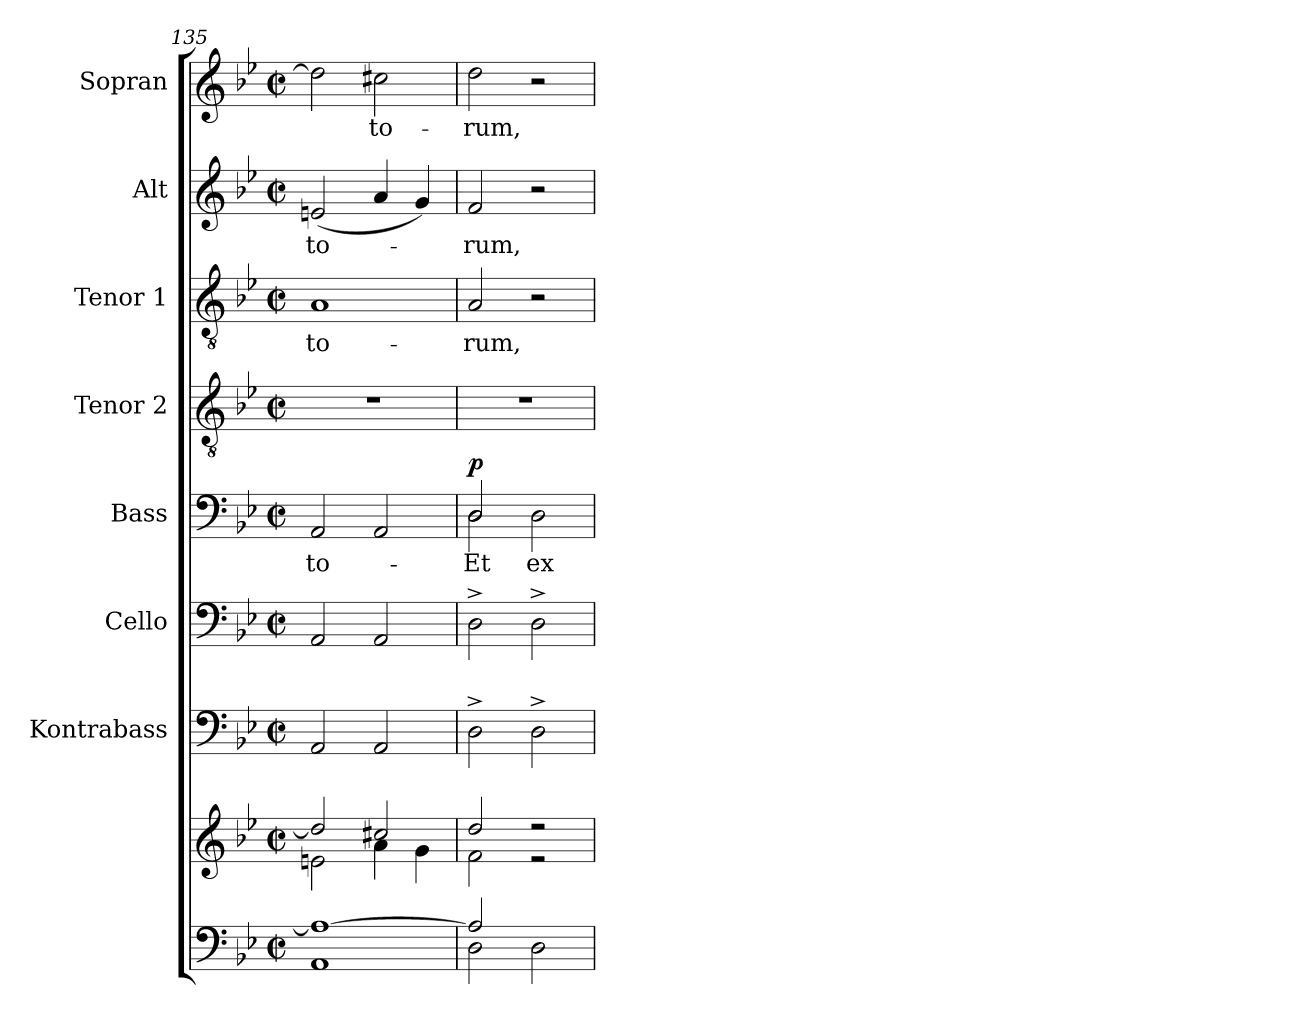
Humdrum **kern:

**kern	**kern	**kern	**kern	**kern	**text	**dynam	**kern	**kern	**text	**kern	**text	**kern	**text
*part8	*part8	*part7	*part6	*part5	*part5	*part5	*part4	*part3	*part3	*part2	*part2	*part1	*part1
*staff9	*staff8	*staff7	*staff6	*staff5	*staff5	*staff5	*staff4	*staff3	*staff3	*staff2	*staff2	*staff1	*staff1
*	*	*I"Kontrabass	*I"Cello	*I"Bass	*	*	*I"Tenor 2	*I"Tenor 1	*	*I"Alt	*	*I"Sopran	*
*	*	*I'Kb.	*	*I'B.	*	*	*I'T. 2	*I'T. 1	*	*I'A.	*	*I'S.	*
*clefF4	*clefG2	*clefF4	*clefF4	*clefF4	*	*	*clefGv2	*clefGv2	*	*clefG2	*	*clefG2	*
*	*	*ITrd7c12	*	*	*	*	*	*	*	*	*	*	*
*k[b-e-]	*k[b-e-]	*k[b-e-]	*k[b-e-]	*k[b-e-]	*	*	*k[b-e-]	*k[b-e-]	*	*k[b-e-]	*	*k[b-e-]	*
*B-:	*B-:	*B-:	*B-:	*B-:	*	*	*B-:	*B-:	*	*B-:	*	*B-:	*
*M2/2	*M2/2	*M2/2	*M2/2	*M2/2	*	*	*M2/2	*M2/2	*	*M2/2	*	*M2/2	*
*met(c|)	*met(c|)	*met(c|)	*met(c|)	*met(c|)	*	*	*met(c|)	*met(c|)	*	*met(c|)	*	*met(c|)	*
=135	=135	=135	=135	=135	=135	=135	=135	=135	=135	=135	=135	=135	=135
*^	*^	*	*	*	*	*	*	*	*	*	*	*	*
!	!	!	!	!	!	!	!LO:LY:b	!	!	!	!LO:LY:b	!	!LO:LY:b	!	!
1A_	1AA	2dd/]	2en\	2AAA/	2AA/	2AA/	-to-	.	1r	1A	-to-	(<2en/	-to-	2dd\]	.
!	!	!	!	!	!	!	!	!	!	!	!	!	!	!	!LO:LY:b
.	.	2cc#X/	4a\	2AAA/	2AA/	2AA/	.	.	.	.	.	4a/	.	2cc#X\	-to-
.	.	.	4g\	.	.	.	.	.	.	.	.	4g/)	.	.	.
=136	=136	=136	=136	=136	=136	=136	=136	=136	=136	=136	=136	=136	=136	=136	=136
!	!	!	!	!	!	!LO:TX:a:Bi:t=Tutti	!	!	!	!	!	!	!	!	!
!	!	!	!	!	!	!LO:TX:a:t=rum,	!	!	!	!	!	!	!	!	!
!	!	!	!	!	!	!	!LO:LY:b	!LO:DY:a	!	!	!LO:LY:b	!	!LO:LY:b	!	!LO:LY:b
*	*	*	*	*	*	*^	*	*	*	*	*	*	*	*	*
2A/]	2D\	2dd/	2f\	2DD^>\	2D^>\	2D/	2D\	-Et	p	1r	2A/	-rum,	2f/	-rum,	2dd\	-rum,
!	!	!	!	!	!	!	!	!LO:LY:b	!	!	!	!	!	!	!	!
2ryy	2D\	2r	2r	2DD^>\	2D^>\	2D\	2ryy	ex-	.	.	2r	.	2r	.	2r	.
*v	*v	*	*	*	*	*v	*v	*	*	*	*	*	*	*	*	*
*	*v	*v	*	*	*	*	*	*	*	*	*	*	*	*
=	=	=	=	=	=	=	=	=	=	=	=	=	=
*-	*-	*-	*-	*-	*-	*-	*-	*-	*-	*-	*-	*-	*-
